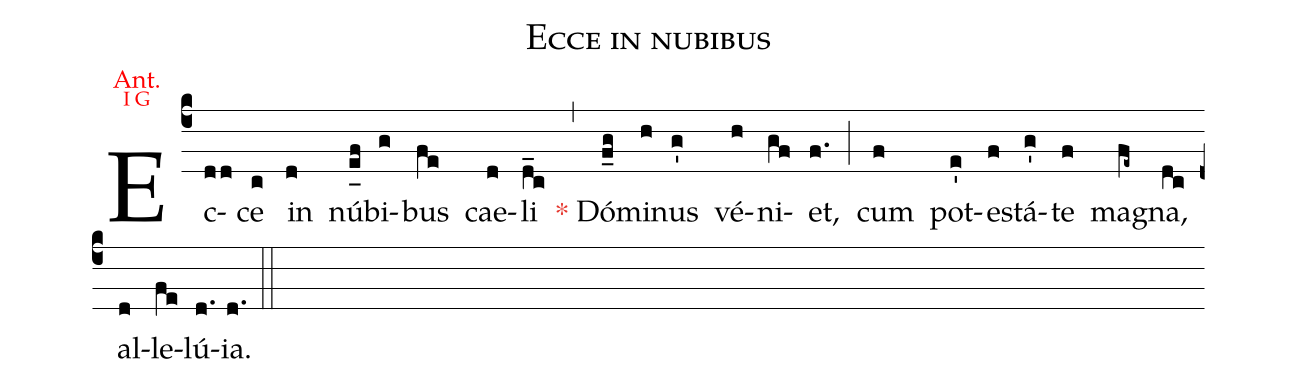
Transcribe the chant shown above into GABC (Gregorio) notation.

name:Ecce in nubibus;
office-part:Antiphona;
annotation: {\color{red}\footnotesize Ant.};
annotation: {\color{red}\scriptsize I G};
%%
(c4) Ec(dd)ce(c) in(d) nú(e_[uh:l]f)bi(g)bus(fe) cae(d)li(d_c) (,) <c>*</c> Dó(f_g)mi(h)nus(g') vé(h)ni(gf)et,(f.) (;) cum(f) pot(e')e(f)stá(g')te(f) ma(fe~)gna,(dc) al(d)le(fe)lú(d.){ia}.(d.) (::)
